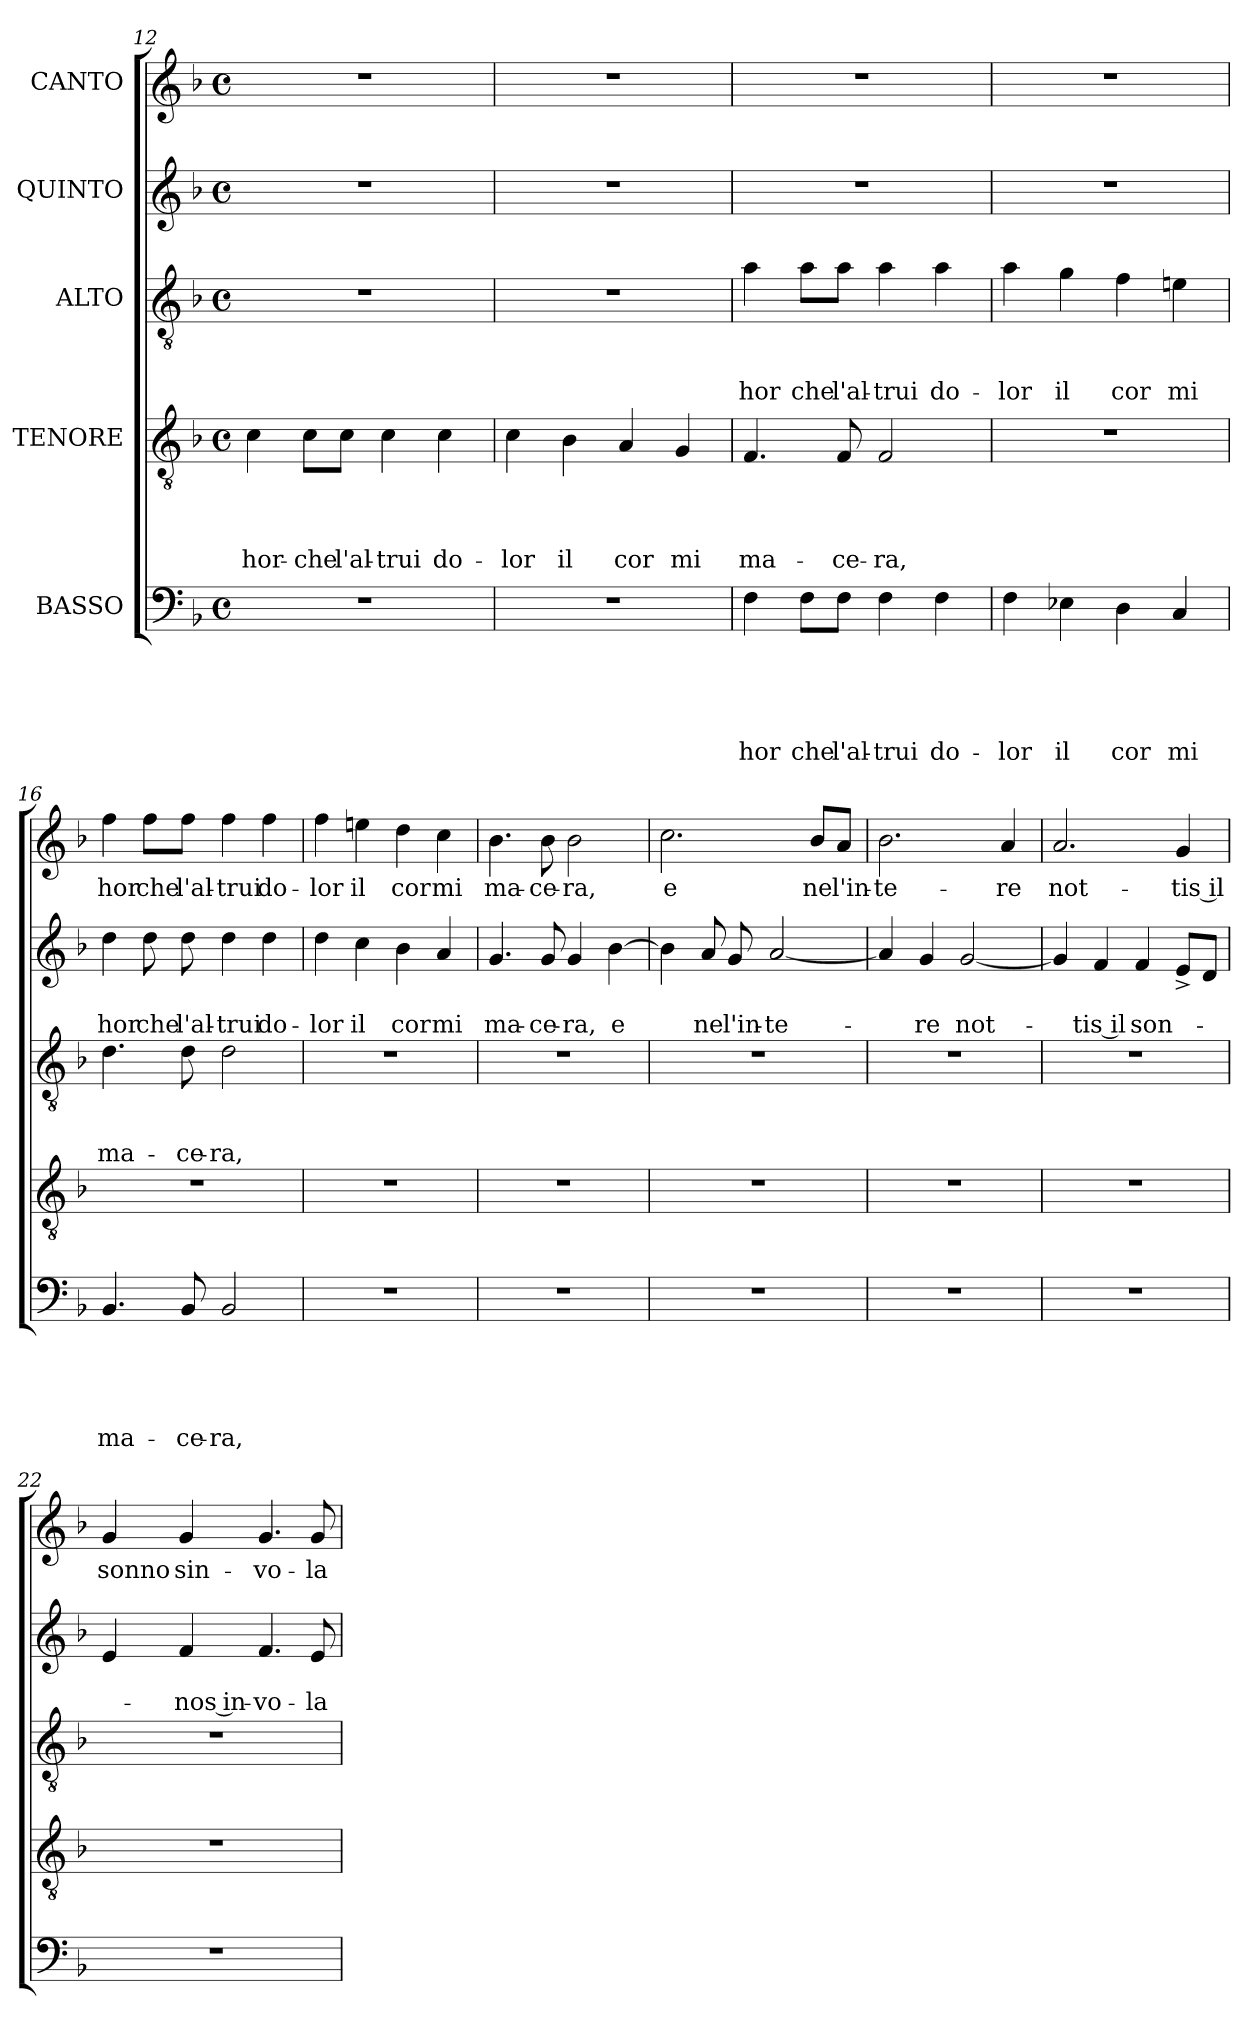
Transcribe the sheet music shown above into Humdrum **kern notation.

**kern	**text	**text	**text	**text	**text	**kern	**text	**text	**text	**text	**kern	**text	**text	**text	**kern	**text	**text	**kern	**text
*part5	*part5	*part5	*part5	*part5	*part5	*part4	*part4	*part4	*part4	*part4	*part3	*part3	*part3	*part3	*part2	*part2	*part2	*part1	*part1
*staff5	*staff5	*staff5	*staff5	*staff5	*staff5	*staff4	*staff4	*staff4	*staff4	*staff4	*staff3	*staff3	*staff3	*staff3	*staff2	*staff2	*staff2	*staff1	*staff1
*I"BASSO	*	*	*	*	*	*I"TENORE	*	*	*	*	*I"ALTO	*	*	*	*I"QUINTO	*	*	*I"CANTO	*
*clefF4	*	*	*	*	*	*clefGv2	*	*	*	*	*clefGv2	*	*	*	*clefG2	*	*	*clefG2	*
*k[b-]	*	*	*	*	*	*k[b-]	*	*	*	*	*k[b-]	*	*	*	*k[b-]	*	*	*k[b-]	*
*F:	*	*	*	*	*	*F:	*	*	*	*	*F:	*	*	*	*F:	*	*	*F:	*
*M4/4	*	*	*	*	*	*M4/4	*	*	*	*	*M4/4	*	*	*	*M4/4	*	*	*M4/4	*
*met(c)	*	*	*	*	*	*met(c)	*	*	*	*	*met(c)	*	*	*	*met(c)	*	*	*met(c)	*
=12	=12	=12	=12	=12	=12	=12	=12	=12	=12	=12	=12	=12	=12	=12	=12	=12	=12	=12	=12
!	!	!	!	!	!	!	!	!	!	!LO:LY:b	!	!	!	!	!	!	!	!	!
1r	.	.	.	.	.	4c\	.	.	.	hor-	1r	.	.	.	1r	.	.	1r	.
!	!	!	!	!	!	!	!	!	!	!LO:LY:b:rj	!	!	!	!	!	!	!	!	!
.	.	.	.	.	.	8c\L	.	.	.	-che	.	.	.	.	.	.	.	.	.
!	!	!	!	!	!	!	!	!	!	!LO:LY:b	!	!	!	!	!	!	!	!	!
.	.	.	.	.	.	8c\J	.	.	.	l'al-	.	.	.	.	.	.	.	.	.
!	!	!	!	!	!	!	!	!	!	!LO:LY:b:rj	!	!	!	!	!	!	!	!	!
.	.	.	.	.	.	4c\	.	.	.	-trui	.	.	.	.	.	.	.	.	.
!	!	!	!	!	!	!	!	!	!	!LO:LY:b	!	!	!	!	!	!	!	!	!
.	.	.	.	.	.	4c\	.	.	.	do-	.	.	.	.	.	.	.	.	.
=13	=13	=13	=13	=13	=13	=13	=13	=13	=13	=13	=13	=13	=13	=13	=13	=13	=13	=13	=13
!	!	!	!	!	!	!	!	!	!	!LO:LY:b	!	!	!	!	!	!	!	!	!
1r	.	.	.	.	.	4c\	.	.	.	-lor	1r	.	.	.	1r	.	.	1r	.
!	!	!	!	!	!	!	!	!	!	!LO:LY:b	!	!	!	!	!	!	!	!	!
.	.	.	.	.	.	4B-\	.	.	.	il	.	.	.	.	.	.	.	.	.
!	!	!	!	!	!	!	!	!	!	!LO:LY:b	!	!	!	!	!	!	!	!	!
.	.	.	.	.	.	4A/	.	.	.	cor	.	.	.	.	.	.	.	.	.
!	!	!	!	!	!	!	!	!	!	!LO:LY:b	!	!	!	!	!	!	!	!	!
.	.	.	.	.	.	4G/	.	.	.	mi	.	.	.	.	.	.	.	.	.
!!LO:PB:g=z
=14	=14	=14	=14	=14	=14	=14	=14	=14	=14	=14	=14	=14	=14	=14	=14	=14	=14	=14	=14
!	!	!	!	!	!LO:LY:b	!	!	!	!	!LO:LY:b	!	!	!	!LO:LY:b	!	!	!	!	!
4F\	.	.	.	.	hor	4.F/	.	.	.	ma-	4a\	.	.	hor	1r	.	.	1r	.
!	!	!	!	!	!LO:LY:b	!	!	!	!	!	!	!	!	!LO:LY:b	!	!	!	!	!
8F\L	.	.	.	.	che	.	.	.	.	.	8a\L	.	.	che	.	.	.	.	.
!	!	!	!	!	!LO:LY:b	!	!	!	!	!LO:LY:b	!	!	!	!LO:LY:b	!	!	!	!	!
8F\J	.	.	.	.	l'al-	8F/	.	.	.	-ce-	8a\J	.	.	l'al-	.	.	.	.	.
!	!	!	!	!	!LO:LY:b:rj	!	!	!	!	!LO:LY:b	!	!	!	!LO:LY:b:rj	!	!	!	!	!
4F\	.	.	.	.	-trui	2F/	.	.	.	-ra,	4a\	.	.	-trui	.	.	.	.	.
!	!	!	!	!	!LO:LY:b	!	!	!	!	!	!	!	!	!LO:LY:b	!	!	!	!	!
4F\	.	.	.	.	do-	.	.	.	.	.	4a\	.	.	do-	.	.	.	.	.
=15	=15	=15	=15	=15	=15	=15	=15	=15	=15	=15	=15	=15	=15	=15	=15	=15	=15	=15	=15
!	!	!	!	!	!LO:LY:b	!	!	!	!	!	!	!	!	!LO:LY:b	!	!	!	!	!
4F\	.	.	.	.	-lor	1r	.	.	.	.	4a\	.	.	-lor	1r	.	.	1r	.
!	!	!	!	!	!LO:LY:b	!	!	!	!	!	!	!	!	!LO:LY:b	!	!	!	!	!
4E-X\	.	.	.	.	il	.	.	.	.	.	4g\	.	.	il	.	.	.	.	.
!	!	!	!	!	!LO:LY:b	!	!	!	!	!	!	!	!	!LO:LY:b	!	!	!	!	!
4D\	.	.	.	.	cor	.	.	.	.	.	4f\	.	.	cor	.	.	.	.	.
!	!	!	!	!	!LO:LY:b	!	!	!	!	!	!	!	!	!LO:LY:b	!	!	!	!	!
4C/	.	.	.	.	mi	.	.	.	.	.	4eni\	.	.	mi	.	.	.	.	.
=16	=16	=16	=16	=16	=16	=16	=16	=16	=16	=16	=16	=16	=16	=16	=16	=16	=16	=16	=16
!	!	!	!	!	!LO:LY:b	!	!	!	!	!	!	!	!	!LO:LY:b	!	!	!LO:LY:b	!	!LO:LY:b
4.BB-/	.	.	.	.	ma-	1r	.	.	.	.	4.d\	.	.	ma-	4dd\	.	hor	4ff\	hor
!	!	!	!	!	!	!	!	!	!	!	!	!	!	!	!	!	!LO:LY:b	!	!LO:LY:b
.	.	.	.	.	.	.	.	.	.	.	.	.	.	.	8dd\	.	che	8ff\L	che
!	!	!	!	!	!LO:LY:b	!	!	!	!	!	!	!	!	!LO:LY:b	!	!	!LO:LY:b	!	!LO:LY:b
8BB-/	.	.	.	.	-ce-	.	.	.	.	.	8d\	.	.	-ce-	8dd\	.	l'al-	8ff\J	l'al-
!	!	!	!	!	!LO:LY:b	!	!	!	!	!	!	!	!	!LO:LY:b	!	!	!LO:LY:b:rj	!	!LO:LY:b:rj
2BB-/	.	.	.	.	-ra,	.	.	.	.	.	2d\	.	.	-ra,	4dd\	.	-trui	4ff\	-trui
!	!	!	!	!	!	!	!	!	!	!	!	!	!	!	!	!	!LO:LY:b	!	!LO:LY:b
.	.	.	.	.	.	.	.	.	.	.	.	.	.	.	4dd\	.	do-	4ff\	do-
=17	=17	=17	=17	=17	=17	=17	=17	=17	=17	=17	=17	=17	=17	=17	=17	=17	=17	=17	=17
!	!	!	!	!	!	!	!	!	!	!	!	!	!	!	!	!	!LO:LY:b	!	!LO:LY:b
1r	.	.	.	.	.	1r	.	.	.	.	1r	.	.	.	4dd\	.	-lor	4ff\	-lor
!	!	!	!	!	!	!	!	!	!	!	!	!	!	!	!	!	!LO:LY:b	!	!LO:LY:b
.	.	.	.	.	.	.	.	.	.	.	.	.	.	.	4cc\	.	il	4eeni\	il
!	!	!	!	!	!	!	!	!	!	!	!	!	!	!	!	!	!LO:LY:b	!	!LO:LY:b
.	.	.	.	.	.	.	.	.	.	.	.	.	.	.	4b-\	.	cor	4dd\	cor
!	!	!	!	!	!	!	!	!	!	!	!	!	!	!	!	!	!LO:LY:b	!	!LO:LY:b
.	.	.	.	.	.	.	.	.	.	.	.	.	.	.	4a/	.	mi	4cc\	mi
=18	=18	=18	=18	=18	=18	=18	=18	=18	=18	=18	=18	=18	=18	=18	=18	=18	=18	=18	=18
!	!	!	!	!	!	!	!	!	!	!	!	!	!	!	!	!	!LO:LY:b	!	!LO:LY:b
1r	.	.	.	.	.	1r	.	.	.	.	1r	.	.	.	4.g/	.	ma-	4.b-\	ma-
!	!	!	!	!	!	!	!	!	!	!	!	!	!	!	!	!	!LO:LY:b	!	!LO:LY:b
.	.	.	.	.	.	.	.	.	.	.	.	.	.	.	8g/	.	-ce-	8b-\	-ce-
!	!	!	!	!	!	!	!	!	!	!	!	!	!	!	!	!	!LO:LY:b	!	!LO:LY:b
.	.	.	.	.	.	.	.	.	.	.	.	.	.	.	4g/	.	-ra,	2b-\	-ra,
!	!	!	!	!	!	!	!	!	!	!	!	!	!	!	!	!	!LO:LY:b:rj	!	!
.	.	.	.	.	.	.	.	.	.	.	.	.	.	.	[>4b-\	.	e	.	.
=19	=19	=19	=19	=19	=19	=19	=19	=19	=19	=19	=19	=19	=19	=19	=19	=19	=19	=19	=19
!	!	!	!	!	!	!	!	!	!	!	!	!	!	!	!	!	!	!	!LO:LY:b
1r	.	.	.	.	.	1r	.	.	.	.	1r	.	.	.	4b-\]	.	.	2.cc\	e
!	!	!	!	!	!	!	!	!	!	!	!	!	!	!	!	!	!LO:LY:b	!	!
.	.	.	.	.	.	.	.	.	.	.	.	.	.	.	8a/	.	ne	.	.
!	!	!	!	!	!	!	!	!	!	!	!	!	!	!	!	!	!LO:LY:b	!	!
.	.	.	.	.	.	.	.	.	.	.	.	.	.	.	8g/	.	l'in-	.	.
!	!	!	!	!	!	!	!	!	!	!	!	!	!	!	!	!	!LO:LY:b:rj	!	!
.	.	.	.	.	.	.	.	.	.	.	.	.	.	.	[<2a/	.	-te-	.	.
!	!	!	!	!	!	!	!	!	!	!	!	!	!	!	!	!	!	!	!LO:LY:b
.	.	.	.	.	.	.	.	.	.	.	.	.	.	.	.	.	.	8b-/L	ne
!	!	!	!	!	!	!	!	!	!	!	!	!	!	!	!	!	!	!	!LO:LY:b
.	.	.	.	.	.	.	.	.	.	.	.	.	.	.	.	.	.	8a/J	l'in-
=20	=20	=20	=20	=20	=20	=20	=20	=20	=20	=20	=20	=20	=20	=20	=20	=20	=20	=20	=20
!	!	!	!	!	!	!	!	!	!	!	!	!	!	!	!	!	!	!	!LO:LY:b
1r	.	.	.	.	.	1r	.	.	.	.	1r	.	.	.	4a/]	.	.	2.b-\	-te-
!	!	!	!	!	!	!	!	!	!	!	!	!	!	!	!	!	!LO:LY:b	!	!
.	.	.	.	.	.	.	.	.	.	.	.	.	.	.	4g/	.	-re	.	.
!	!	!	!	!	!	!	!	!	!	!	!	!	!	!	!	!	!LO:LY:b	!	!
.	.	.	.	.	.	.	.	.	.	.	.	.	.	.	[<2g/	.	not-	.	.
!	!	!	!	!	!	!	!	!	!	!	!	!	!	!	!	!	!	!	!LO:LY:b
.	.	.	.	.	.	.	.	.	.	.	.	.	.	.	.	.	.	4a/	-re
!!LO:LB:g=z
=21	=21	=21	=21	=21	=21	=21	=21	=21	=21	=21	=21	=21	=21	=21	=21	=21	=21	=21	=21
!	!	!	!	!	!	!	!	!	!	!	!	!	!	!	!	!	!	!	!LO:LY:b
1r	.	.	.	.	.	1r	.	.	.	.	1r	.	.	.	4g/]	.	.	2.a/	not-
!	!	!	!	!	!	!	!	!	!	!	!	!	!	!	!	!	!LO:LY:b:rj	!	!
.	.	.	.	.	.	.	.	.	.	.	.	.	.	.	4f/	.	-tis il	.	.
!	!	!	!	!	!	!	!	!	!	!	!	!	!	!	!	!	!LO:LY:b	!	!
.	.	.	.	.	.	.	.	.	.	.	.	.	.	.	4f/	.	son-	.	.
!	!	!	!	!	!	!	!	!	!	!	!	!	!	!	!	!	!	!	!LO:LY:b:rj
.	.	.	.	.	.	.	.	.	.	.	.	.	.	.	8e^</L	.	.	4g/	-tis il
.	.	.	.	.	.	.	.	.	.	.	.	.	.	.	8d/J	.	.	.	.
=22	=22	=22	=22	=22	=22	=22	=22	=22	=22	=22	=22	=22	=22	=22	=22	=22	=22	=22	=22
!	!	!	!	!	!	!	!	!	!	!	!	!	!	!	!	!	!	!	!LO:LY:b
1r	.	.	.	.	.	1r	.	.	.	.	1r	.	.	.	4e/	.	.	4g/	son­no
!	!	!	!	!	!	!	!	!	!	!	!	!	!	!	!	!	!LO:LY:b:rj	!	!LO:LY:b
.	.	.	.	.	.	.	.	.	.	.	.	.	.	.	4f/	.	-nos in-	4g/	sin-
!	!	!	!	!	!	!	!	!	!	!	!	!	!	!	!	!	!LO:LY:b:rj	!	!LO:LY:b:rj
.	.	.	.	.	.	.	.	.	.	.	.	.	.	.	4.f/	.	-vo-	4.g/	-vo-
!	!	!	!	!	!	!	!	!	!	!	!	!	!	!	!	!	!LO:LY:b	!	!LO:LY:b
.	.	.	.	.	.	.	.	.	.	.	.	.	.	.	8e/	.	-la-	8g/	-la-
=	=	=	=	=	=	=	=	=	=	=	=	=	=	=	=	=	=	=	=
*-	*-	*-	*-	*-	*-	*-	*-	*-	*-	*-	*-	*-	*-	*-	*-	*-	*-	*-	*-
